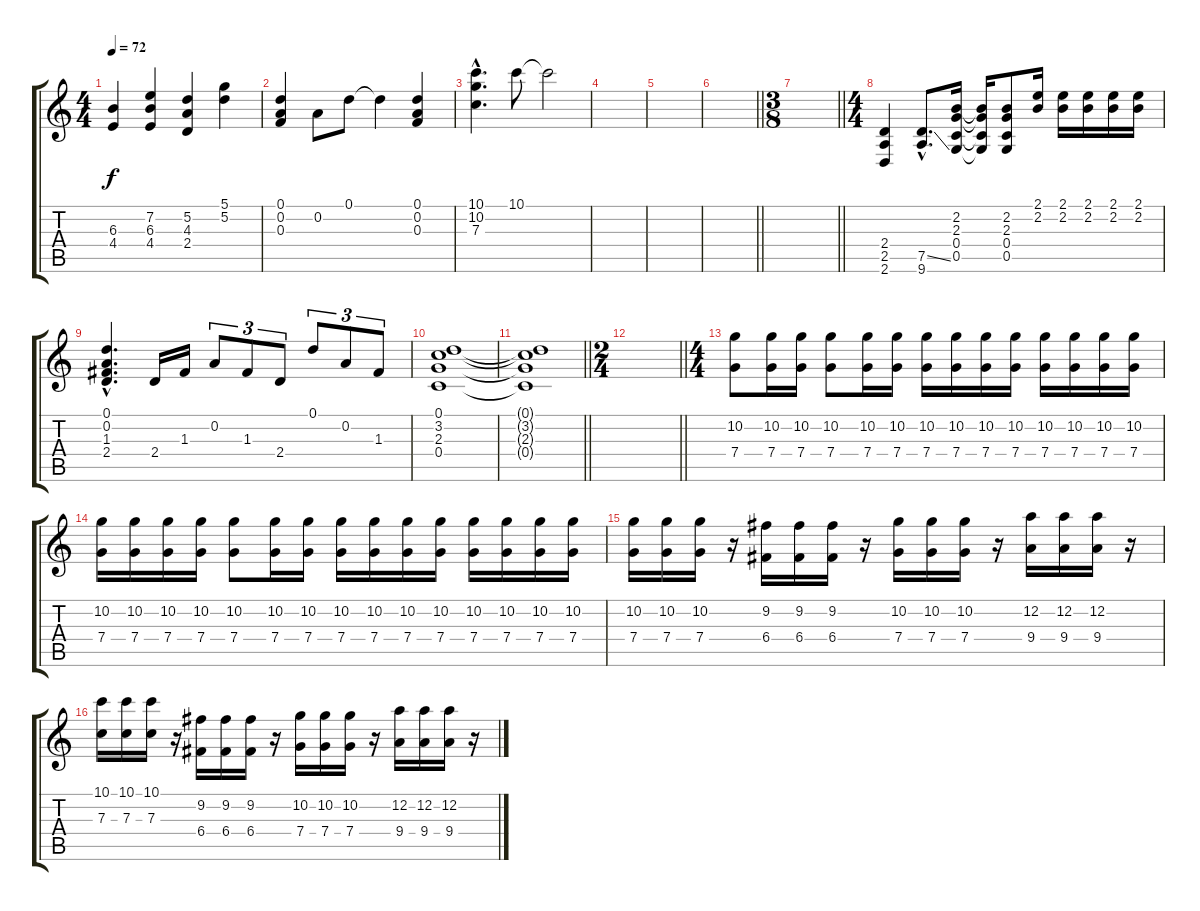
\track "" {instrument distortionguitar}
\staff {score tabs}
\tuning (D4 A3 F3 C3 G2 C2) {hide}
\ts (4 4)
\tempo 72
\clef g2
\ks c
(6.3 4.4).4{dy f} (7.2 6.3 4.4).4 (5.2 4.3 2.4).4 (5.1 5.2).4 |
(0.1 0.2 0.3).4 0.2.8 0.1.8 0.1{t}.4 (0.1 0.2 0.3).4 |
(10.1{hac} 10.2{hac} 7.3{hac}).4{d} 10.1.8 10.1{t}.2 |
|
|
\barLineRight lightlight
|
\ts (3 8)
\barLineRight lightlight
|
\ts (4 4)
(2.4 2.5 2.6).4 (7.5{ss hac} 9.6{hac}).8{d} (2.2 2.3 0.4 0.5).16 (2.2{t} 2.3{t} 0.4{t} 0.5{t}).16 (2.2 2.3 0.4 0.5).8 (2.1 2.2).16 (2.1 2.2).16 (2.1 2.2).16 (2.1 2.2).16 (2.1 2.2).16 |
(0.1{hac} 0.2{hac} 1.3{hac} 2.4{hac}).4{d} 2.4.16 1.3.16 0.2.8{tu (3 2)} 1.3.8{tu (3 2)} 2.4.8{tu (3 2)} 0.1.8{tu (3 2)} 0.2.8{tu (3 2)} 1.3.8{tu (3 2)} |
(0.1 3.2 2.3 0.4).1 |
\barLineRight lightlight
(0.1{t} 3.2{t} 2.3{t} 0.4{t}).1 |
\ts (2 4)
\barLineRight lightlight
|
\ts (4 4)
(10.2 7.4).8 (10.2 7.4).16 (10.2 7.4).16 (10.2 7.4).8 (10.2 7.4).16 (10.2 7.4).16 (10.2 7.4).16 (10.2 7.4).16 (10.2 7.4).16 (10.2 7.4).16 (10.2 7.4).16 (10.2 7.4).16 (10.2 7.4).16 (10.2 7.4).16 |
(10.2 7.4).16 (10.2 7.4).16 (10.2 7.4).16 (10.2 7.4).16 (10.2 7.4).8 (10.2 7.4).16 (10.2 7.4).16 (10.2 7.4).16 (10.2 7.4).16 (10.2 7.4).16 (10.2 7.4).16 (10.2 7.4).16 (10.2 7.4).16 (10.2 7.4).16 (10.2 7.4).16 |
(10.2 7.4).16 (10.2 7.4).16 (10.2 7.4).16 r.16 (9.2 6.4).16 (9.2 6.4).16 (9.2 6.4).16 r.16 (10.2 7.4).16 (10.2 7.4).16 (10.2 7.4).16 r.16 (12.2 9.4).16 (12.2 9.4).16 (12.2 9.4).16 r.16 |
(10.1 7.3).16 (10.1 7.3).16 (10.1 7.3).16 r.16 (9.2 6.4).16 (9.2 6.4).16 (9.2 6.4).16 r.16 (10.2 7.4).16 (10.2 7.4).16 (10.2 7.4).16 r.16 (12.2 9.4).16 (12.2 9.4).16 (12.2 9.4).16 r.16
